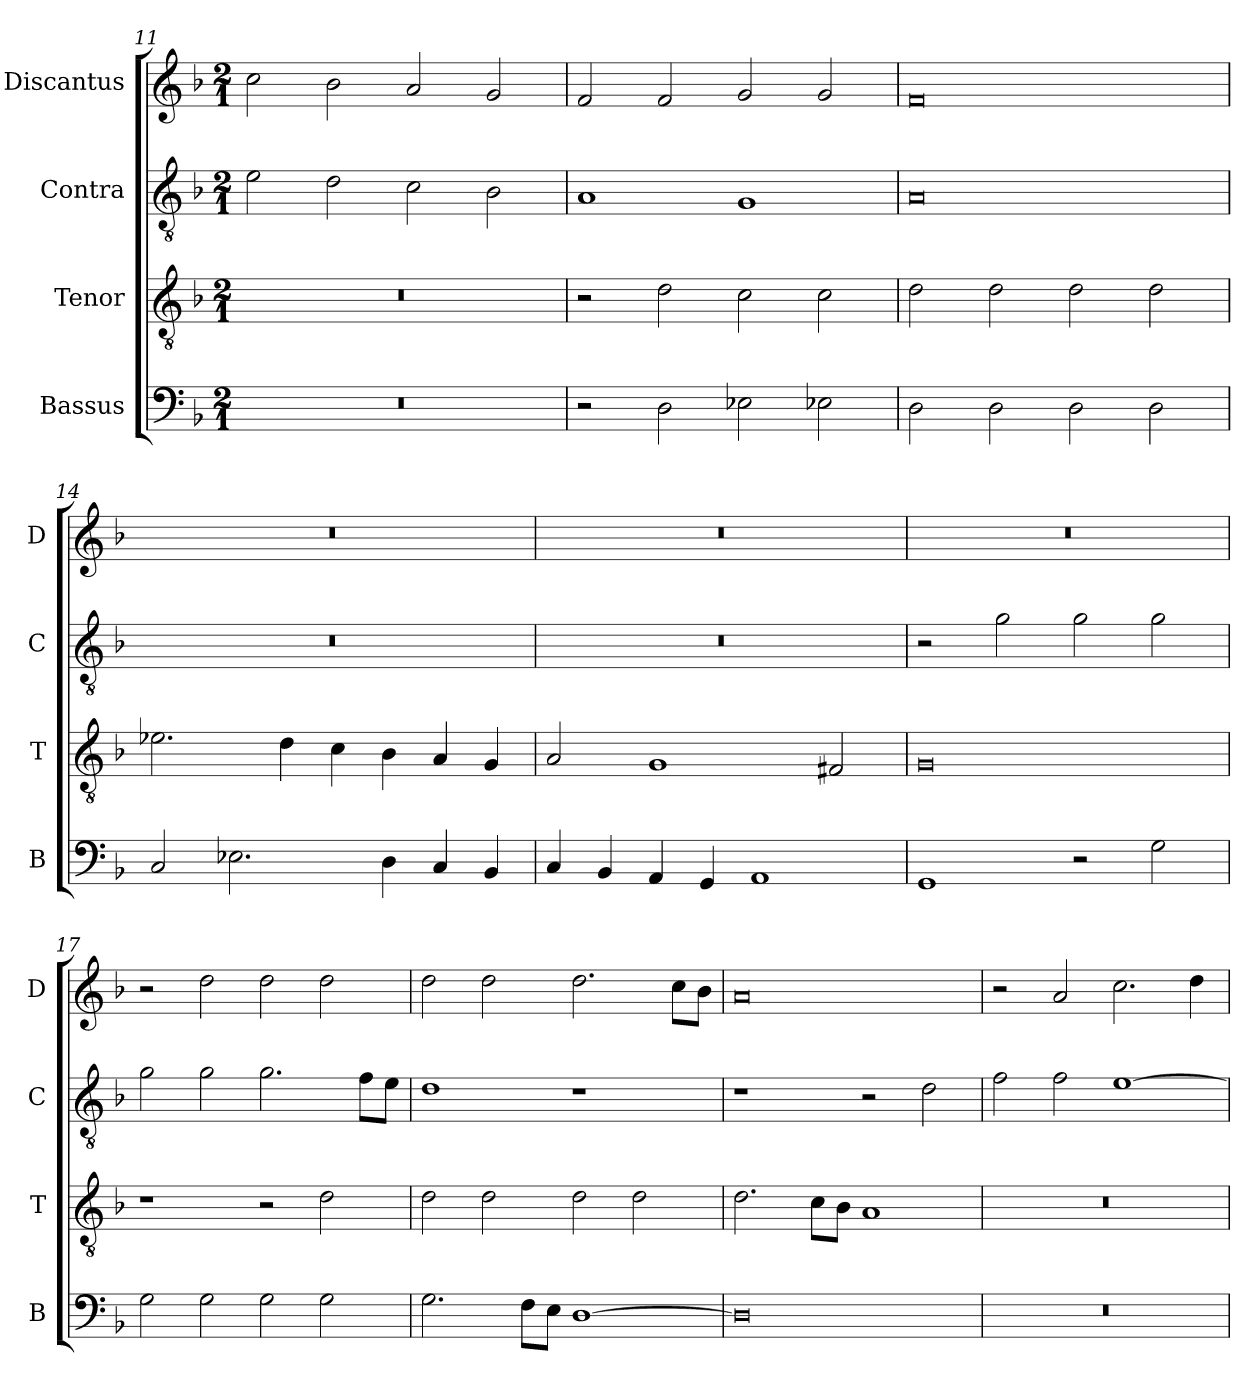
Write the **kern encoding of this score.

**kern	**kern	**kern	**kern
*part4	*part3	*part2	*part1
*staff4	*staff3	*staff2	*staff1
*I"Bassus	*I"Tenor	*I"Contra	*I"Discantus
*I'B	*I'T	*I'C	*I'D
*clefF4	*clefGv2	*clefGv2	*clefG2
*k[b-]	*k[b-]	*k[b-]	*k[b-]
*M2/1	*M2/1	*M2/1	*M2/1
=11	=11	=11	=11
0r	0r	2e\	2cc\
.	.	2d\	2b-\
.	.	2c\	2a/
.	.	2B-\	2g/
=12	=12	=12	=12
2r	2r	1A	2f/
2D\	2d\	.	2f/
2E-X\	2c\	1G	2g/
2E-X\	2c\	.	2g/
=13	=13	=13	=13
2D\	2d\	0A	0f
2D\	2d\	.	.
2D\	2d\	.	.
2D\	2d\	.	.
=14	=14	=14	=14
2C/	2.e-X\	0r	0r
2.E-X\	.	.	.
.	4d\	.	.
.	4c\	.	.
4D\	4B-\	.	.
4C/	4A/	.	.
4BB-/	4G/	.	.
=15	=15	=15	=15
4C/	2A/	0r	0r
4BB-/	.	.	.
4AA/	1G	.	.
4GG/	.	.	.
1AA	.	.	.
.	2F#X/	.	.
=16	=16	=16	=16
1GG	0G	2r	0r
.	.	2g\	.
2r	.	2g\	.
2G\	.	2g\	.
=17	=17	=17	=17
2G\	1r	2g\	2r
2G\	.	2g\	2dd\
2G\	2r	2.g\	2dd\
2G\	2d\	.	2dd\
.	.	8f\L	.
.	.	8e\J	.
=18	=18	=18	=18
2.G\	2d\	1d	2dd\
.	2d\	.	2dd\
8F\L	.	.	.
8E\J	.	.	.
[1D	2d\	1r	2.dd\
.	2d\	.	.
.	.	.	8cc\L
.	.	.	8b-\J
=19	=19	=19	=19
0D]	2.d\	1r	0a
.	8c\L	.	.
.	8B-\J	.	.
.	1A	2r	.
.	.	2d\	.
=20	=20	=20	=20
0r	0r	2f\	2r
.	.	2f\	2a/
.	.	[1e	2.cc\
.	.	.	4dd\
=	=	=	=
*-	*-	*-	*-
